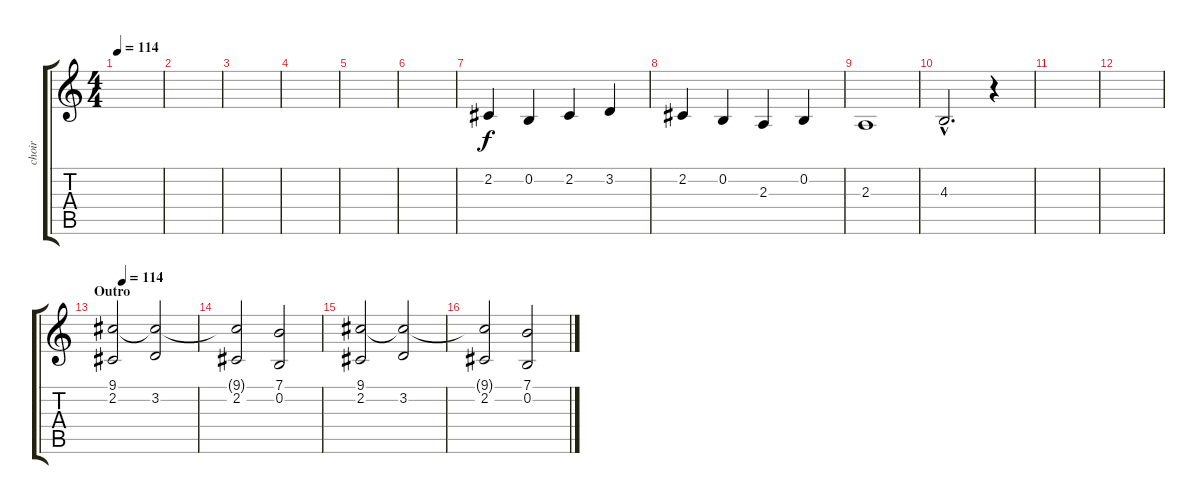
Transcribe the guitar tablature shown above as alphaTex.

\track ("choir" "choir") {instrument pad4choir}
\staff {score tabs}
\tuning (E4 B3 G3 D3 A2 E2) {hide}
\ts (4 4)
\tempo 114
\clef g2
\ks c
|
|
|
|
|
|
2.2.4 0.2.4 2.2.4 3.2.4 |
2.2.4 0.2.4 2.3.4 0.2.4 |
2.3.1 |
4.3{hac}.2{d} r.4 |
|
|
\section ("" "Outro")
\tempo (114 0.125)
(9.1 2.2).2 (9.1{t} 3.2).2 |
(9.1{t} 2.2).2 (7.1 0.2).2 |
(9.1 2.2).2 (9.1{t} 3.2).2 |
(9.1{t} 2.2).2 (7.1 0.2).2
